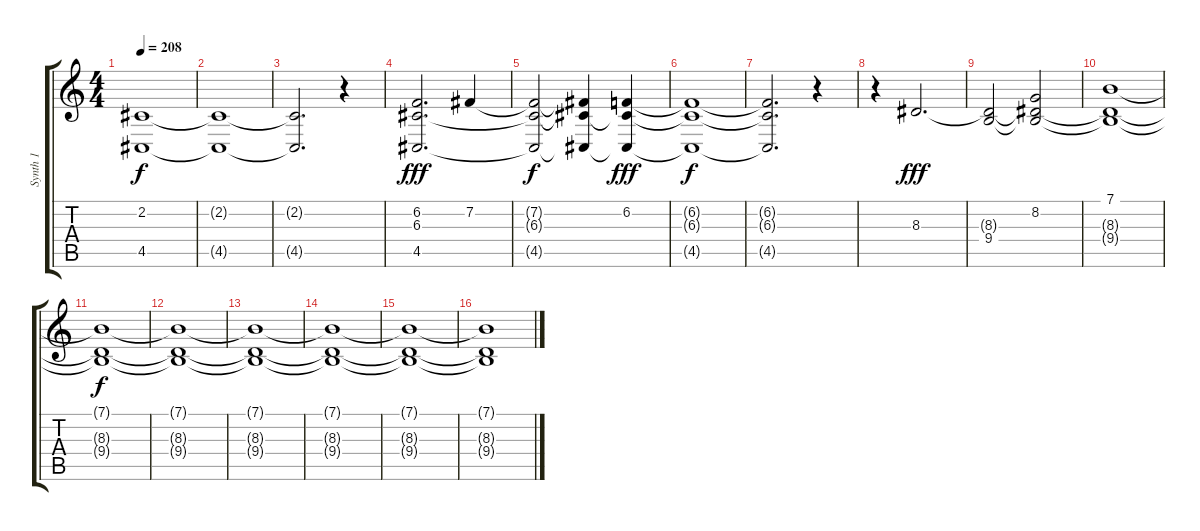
\track ("Synth 1" "Synth 1") {instrument stringensemble1}
\staff {score tabs}
\tuning (E4 B3 G3 D3 A2 E2) {hide}
\ts (4 4)
\tempo 208
\clef g2
\ks c
(2.2{t} 4.5{t}).1{dy f} |
(2.2{t} 4.5{t}).1 |
(2.2{t} 4.5{t}).2{d} r.4 |
(6.2 6.3 4.5).2{d dy fff} 7.2.4 |
(7.2{t} 6.3{t} 4.5{t}).2{dy f} (7.2{t} 6.3{t} 4.5{t}).4 (6.2 6.3{t} 4.5{t}).4{dy fff} |
(6.2{t} 6.3{t} 4.5{t}).1{dy f} |
(6.2{t} 6.3{t} 4.5{t}).2{d} r.4 |
r.4 8.3.2{d dy fff} |
(8.3{t} 9.4).2 (8.2 8.3{t} 9.4{t}).2 |
(7.1 8.3{t} 9.4{t}).1 |
(7.1{t} 8.3{t} 9.4{t}).1{dy f} |
(7.1{t} 8.3{t} 9.4{t}).1 |
(7.1{t} 8.3{t} 9.4{t}).1 |
(7.1{t} 8.3{t} 9.4{t}).1 |
(7.1{t} 8.3{t} 9.4{t}).1 |
(7.1{t} 8.3{t} 9.4{t}).1
